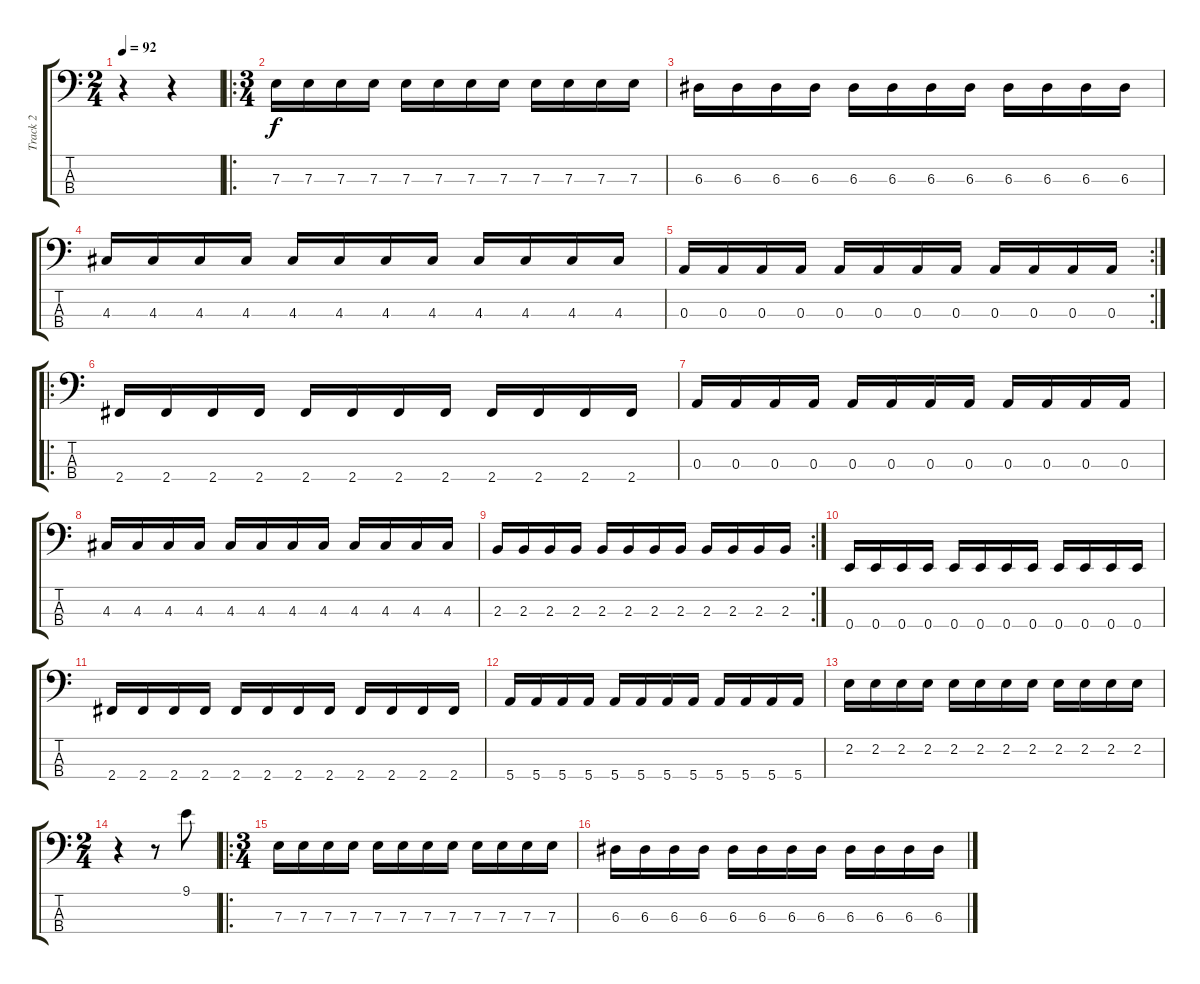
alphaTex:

\track ("Track 2" "Track 2") {instrument electricbassfinger}
\staff {score tabs}
\tuning (G2 D2 A1 E1) {hide}
\ts (2 4)
\tempo 92
\clef f4
\ks c
r.4{dy f} r.4 |
\ro
\ts (3 4)
7.3.16 7.3.16 7.3.16 7.3.16 7.3.16 7.3.16 7.3.16 7.3.16 7.3.16 7.3.16 7.3.16 7.3.16 |
6.3.16 6.3.16 6.3.16 6.3.16 6.3.16 6.3.16 6.3.16 6.3.16 6.3.16 6.3.16 6.3.16 6.3.16 |
4.3.16 4.3.16 4.3.16 4.3.16 4.3.16 4.3.16 4.3.16 4.3.16 4.3.16 4.3.16 4.3.16 4.3.16 |
\rc 2
0.3.16 0.3.16 0.3.16 0.3.16 0.3.16 0.3.16 0.3.16 0.3.16 0.3.16 0.3.16 0.3.16 0.3.16 |
\ro
2.4.16 2.4.16 2.4.16 2.4.16 2.4.16 2.4.16 2.4.16 2.4.16 2.4.16 2.4.16 2.4.16 2.4.16 |
0.3.16 0.3.16 0.3.16 0.3.16 0.3.16 0.3.16 0.3.16 0.3.16 0.3.16 0.3.16 0.3.16 0.3.16 |
4.3.16 4.3.16 4.3.16 4.3.16 4.3.16 4.3.16 4.3.16 4.3.16 4.3.16 4.3.16 4.3.16 4.3.16 |
\rc 2
2.3.16 2.3.16 2.3.16 2.3.16 2.3.16 2.3.16 2.3.16 2.3.16 2.3.16 2.3.16 2.3.16 2.3.16 |
0.4.16 0.4.16 0.4.16 0.4.16 0.4.16 0.4.16 0.4.16 0.4.16 0.4.16 0.4.16 0.4.16 0.4.16 |
2.4.16 2.4.16 2.4.16 2.4.16 2.4.16 2.4.16 2.4.16 2.4.16 2.4.16 2.4.16 2.4.16 2.4.16 |
5.4.16 5.4.16 5.4.16 5.4.16 5.4.16 5.4.16 5.4.16 5.4.16 5.4.16 5.4.16 5.4.16 5.4.16 |
2.2.16 2.2.16 2.2.16 2.2.16 2.2.16 2.2.16 2.2.16 2.2.16 2.2.16 2.2.16 2.2.16 2.2.16 |
\ts (2 4)
r.4 r.8 9.1.8 |
\ro
\ts (3 4)
7.3.16 7.3.16 7.3.16 7.3.16 7.3.16 7.3.16 7.3.16 7.3.16 7.3.16 7.3.16 7.3.16 7.3.16 |
6.3.16 6.3.16 6.3.16 6.3.16 6.3.16 6.3.16 6.3.16 6.3.16 6.3.16 6.3.16 6.3.16 6.3.16
